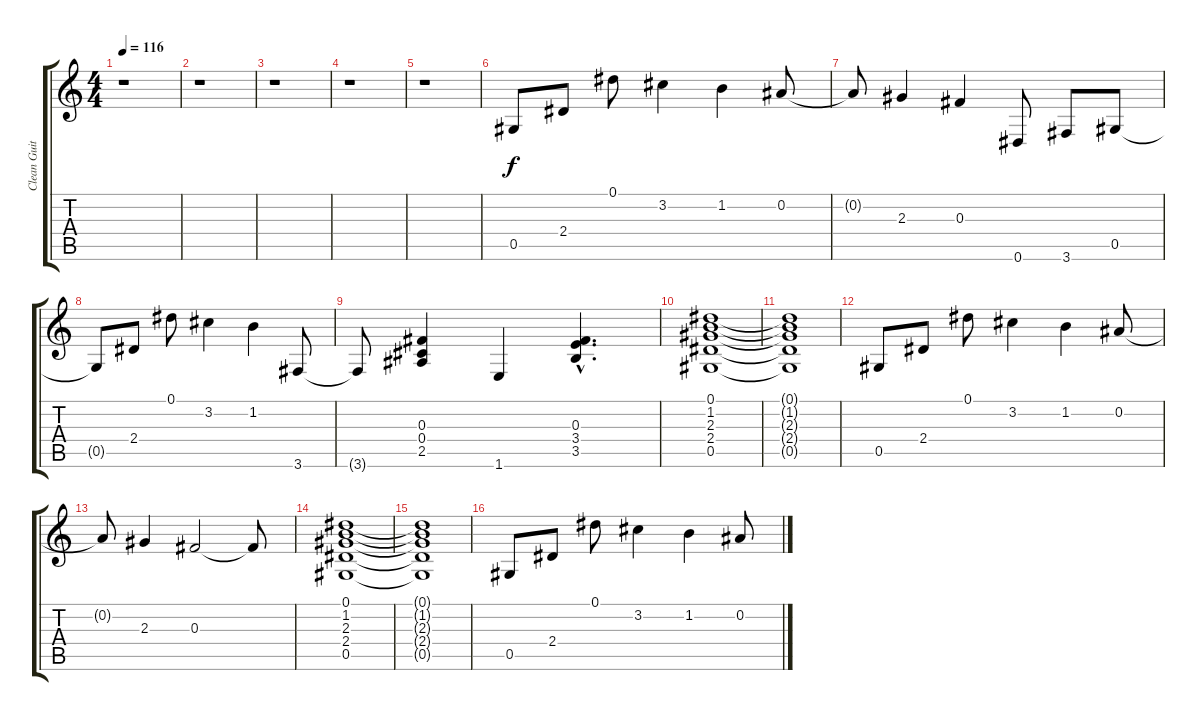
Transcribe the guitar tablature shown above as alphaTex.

\track ("Clean Guitar 1" "Clean Guit") {instrument acousticguitarsteel}
\staff {score tabs}
\tuning (Eb4 Bb3 Gb3 Db3 Ab2 Eb2) {hide}
\ts (4 4)
\tempo 116
\clef g2
\ks c
r.1{dy f} |
r.1 |
r.1 |
r.1 |
r.1 |
0.5.8 2.4.8 0.1.8 3.2.4 1.2.4 0.2.8 |
0.2{t}.8 2.3.4 0.3.4 0.6.8 3.6.8 0.5.8 |
0.5{t}.8 2.4.8 0.1.8 3.2.4 1.2.4 3.6.8 |
3.6{t}.8 (0.3 0.4 2.5).4 1.6.4 (0.3{hac} 3.4{hac} 3.5{hac}).4{d} |
(0.1 1.2 2.3 2.4 0.5).1 |
(0.1{t} 1.2{t} 2.3{t} 2.4{t} 0.5{t}).1 |
0.5.8 2.4.8 0.1.8 3.2.4 1.2.4 0.2.8 |
0.2{t}.8 2.3.4 0.3.2 0.3{t}.8 |
(0.1 1.2 2.3 2.4 0.5).1 |
(0.1{t} 1.2{t} 2.3{t} 2.4{t} 0.5{t}).1 |
0.5.8 2.4.8 0.1.8 3.2.4 1.2.4 0.2.8
